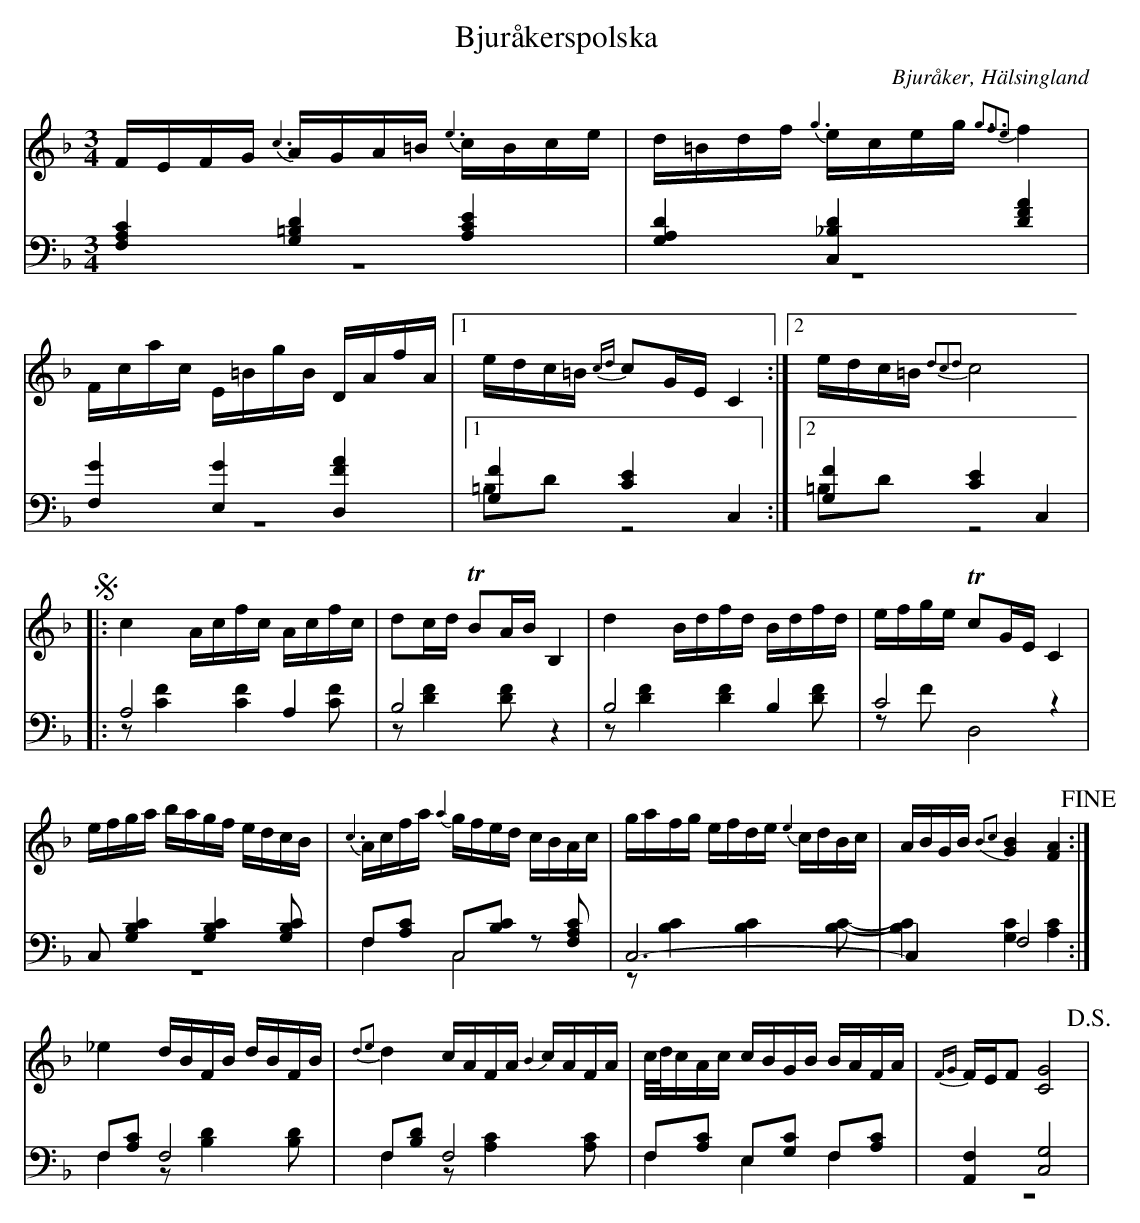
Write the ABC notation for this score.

X:1
T: Bjuråkerspolska
O: Bjuråker, Hälsingland
M: 3/4
L: 1/16
K: F
V:1
V:2
V:3 merge
V:1
FEFG {c3}AGA=B {e3}cBce|d=Bdf {g3}eceg {g3f3e2}f4|Fcac E=BgB DAfA|1 edc=B {cd}c2GE C4:|2 edc=B {d2c2d2}c8 |
!segno! |:c4 Acfc Acfc|d2cd TB2AB B,4|d4 Bdfd Bdfd|efge Tc2GE C4|
efga bagf edcB|{c3}Acfa {a2}gfed cBAc|gafg efde {e2}cdBc|ABGB {B2c2}[G4B4] [F4A4] !fine!:|
_e4 dBFB dBFB|{d2e2}d4 cAFA {B2}cAFA|c/d/cAc cBGB BAFA|{FG}FEF2 [C8G8] !D.S.!|
V:2 clef=bass
[F,4A,4C4] [G,4=B,4D4] [A,4C4E4]|[G,4A,4D4] [C,4_B,4D4] [D4F4A4]|[F,4G4] [E,4G4] [D,4F4A4]|1 [G,4F4] [C4E4] C,4:|2 [G,4F4] [C4E4] C,4 |
|:A,8 A,4|B,8 z4|B,8  B,4|C8 z4|
C,2 [G,4B,4C4] [G,4B,4C4] [G,2B,2C2]|F,2[A,2C2] C,2[B,2C2] z2 [F,2A,2C2]|C,12-|C,4 F,8:|
F,2[A,2C2] F,8|F,2[B,2D2] F,8|F,2[A,2C2] E,2[G,2C2] F,2[A,2C2]|[A,,4F,4] [C,8G,8] |
V:3 clef=bass
z12|z12|z12|1 =B,2D2 z8:|2 =B,2D2 z8|
|:z2 [C4F4] [C4F4] [C2F2]|z2 [D4F4] [D2F2] z4|z2 [D4F4] [D4F4] [D2F2]|z2 F2 D,8|
z12|F,4 C,8|z2 [B,4C4] [B,4C4] [B,2C2]-|[B,4C4] [G,4C4] [A,4C4]:|
F,4 z2 [B,4D4] [B,2D2]|F,4 z2 [A,4C4] [A,2C2]|F,4 E,4 F,4|z12|
